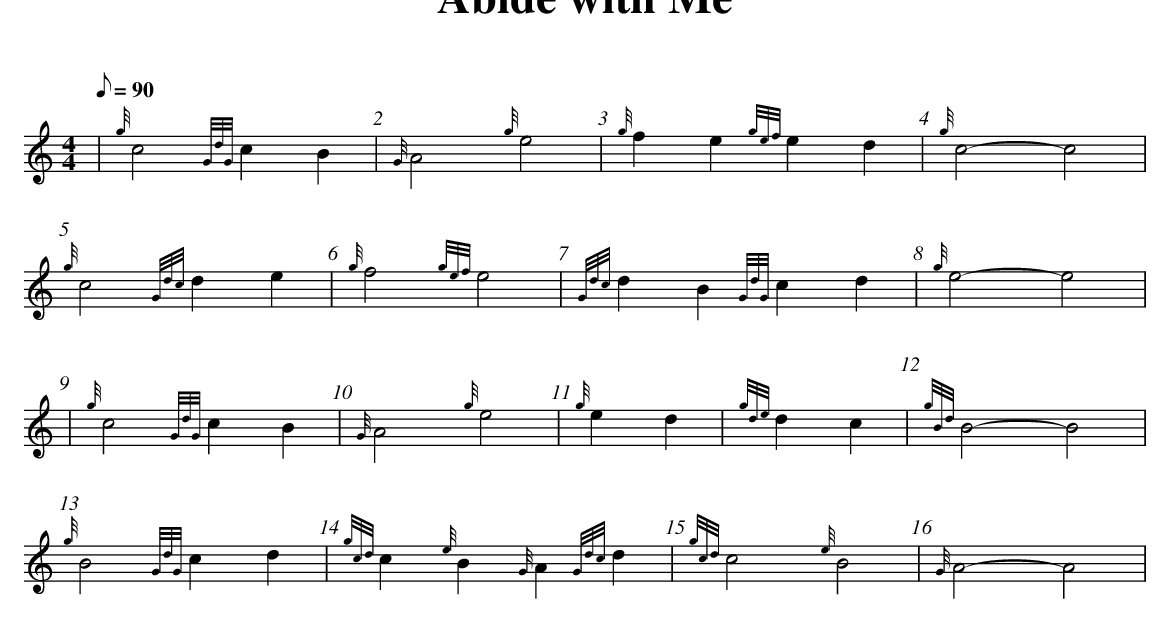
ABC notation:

X:1
T:Abide with Me
M:4/4
Q:90
K:HP
|{g}c4 {GdG}c2 B2|{G}A4 {g}e4 |{g}f2 e2 {gef}e2 d2|{g}c4-c4|!
{g}c4 {Gdc}d2 e2 |{g}f4 {gef}e4 |{Gdc}d2 B2 {GdG}c2 d2|{g}e4-e4|!
|{g}c4 {GdG}c2 B2 |{G}A4 {g}e4|{g}e2 d2 |{gde}d2 c2|{gBd}B4-B4 |!
{g}B4 {GdG}c2 d2 |{gcd}c2 {e}B2 {G}A2 {Gdc}d2|{gcd}c4 {e}B4 |{G}A4-A4|
